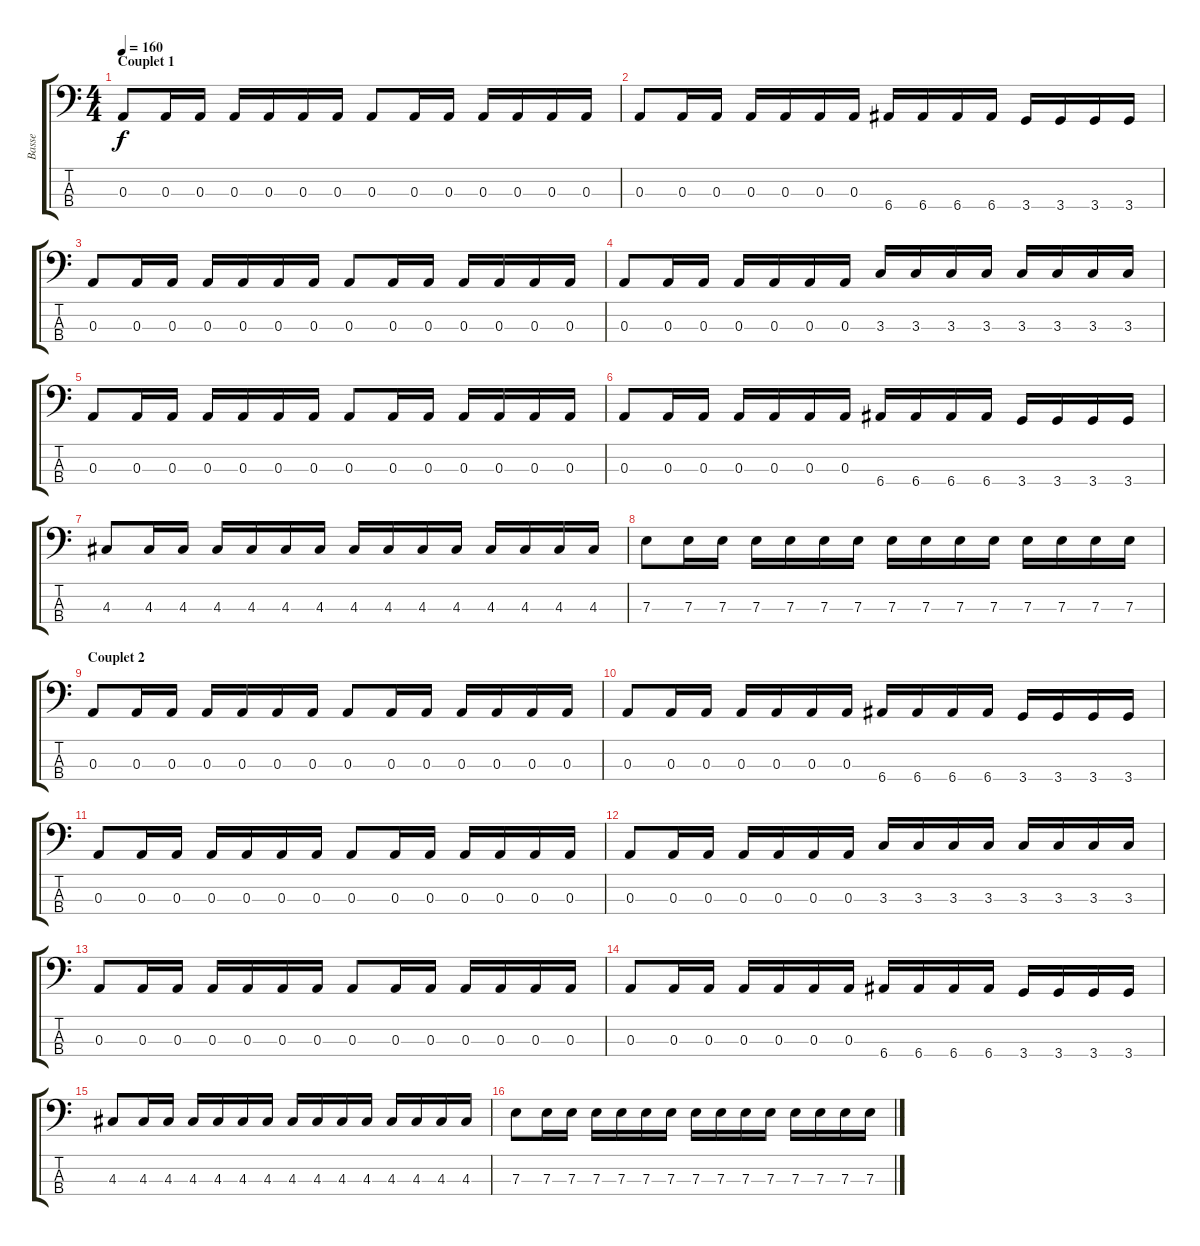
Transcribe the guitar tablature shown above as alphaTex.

\track ("Basse" "Basse") {instrument electricbassfinger}
\staff {score tabs}
\tuning (G2 D2 A1 E1) {hide}
\ts (4 4)
\section ("" "Couplet 1")
\tempo 160
\clef f4
\ks c
0.3.8{dy f} 0.3.16 0.3.16 0.3.16 0.3.16 0.3.16 0.3.16 0.3.8 0.3.16 0.3.16 0.3.16 0.3.16 0.3.16 0.3.16 |
0.3.8 0.3.16 0.3.16 0.3.16 0.3.16 0.3.16 0.3.16 6.4.16 6.4.16 6.4.16 6.4.16 3.4.16 3.4.16 3.4.16 3.4.16 |
0.3.8 0.3.16 0.3.16 0.3.16 0.3.16 0.3.16 0.3.16 0.3.8 0.3.16 0.3.16 0.3.16 0.3.16 0.3.16 0.3.16 |
0.3.8 0.3.16 0.3.16 0.3.16 0.3.16 0.3.16 0.3.16 3.3.16 3.3.16 3.3.16 3.3.16 3.3.16 3.3.16 3.3.16 3.3.16 |
0.3.8 0.3.16 0.3.16 0.3.16 0.3.16 0.3.16 0.3.16 0.3.8 0.3.16 0.3.16 0.3.16 0.3.16 0.3.16 0.3.16 |
0.3.8 0.3.16 0.3.16 0.3.16 0.3.16 0.3.16 0.3.16 6.4.16 6.4.16 6.4.16 6.4.16 3.4.16 3.4.16 3.4.16 3.4.16 |
4.3.8 4.3.16 4.3.16 4.3.16 4.3.16 4.3.16 4.3.16 4.3.16 4.3.16 4.3.16 4.3.16 4.3.16 4.3.16 4.3.16 4.3.16 |
7.3.8 7.3.16 7.3.16 7.3.16 7.3.16 7.3.16 7.3.16 7.3.16 7.3.16 7.3.16 7.3.16 7.3.16 7.3.16 7.3.16 7.3.16 |
\section ("" "Couplet 2")
0.3.8 0.3.16 0.3.16 0.3.16 0.3.16 0.3.16 0.3.16 0.3.8 0.3.16 0.3.16 0.3.16 0.3.16 0.3.16 0.3.16 |
0.3.8 0.3.16 0.3.16 0.3.16 0.3.16 0.3.16 0.3.16 6.4.16 6.4.16 6.4.16 6.4.16 3.4.16 3.4.16 3.4.16 3.4.16 |
0.3.8 0.3.16 0.3.16 0.3.16 0.3.16 0.3.16 0.3.16 0.3.8 0.3.16 0.3.16 0.3.16 0.3.16 0.3.16 0.3.16 |
0.3.8 0.3.16 0.3.16 0.3.16 0.3.16 0.3.16 0.3.16 3.3.16 3.3.16 3.3.16 3.3.16 3.3.16 3.3.16 3.3.16 3.3.16 |
0.3.8 0.3.16 0.3.16 0.3.16 0.3.16 0.3.16 0.3.16 0.3.8 0.3.16 0.3.16 0.3.16 0.3.16 0.3.16 0.3.16 |
0.3.8 0.3.16 0.3.16 0.3.16 0.3.16 0.3.16 0.3.16 6.4.16 6.4.16 6.4.16 6.4.16 3.4.16 3.4.16 3.4.16 3.4.16 |
4.3.8 4.3.16 4.3.16 4.3.16 4.3.16 4.3.16 4.3.16 4.3.16 4.3.16 4.3.16 4.3.16 4.3.16 4.3.16 4.3.16 4.3.16 |
7.3.8 7.3.16 7.3.16 7.3.16 7.3.16 7.3.16 7.3.16 7.3.16 7.3.16 7.3.16 7.3.16 7.3.16 7.3.16 7.3.16 7.3.16
